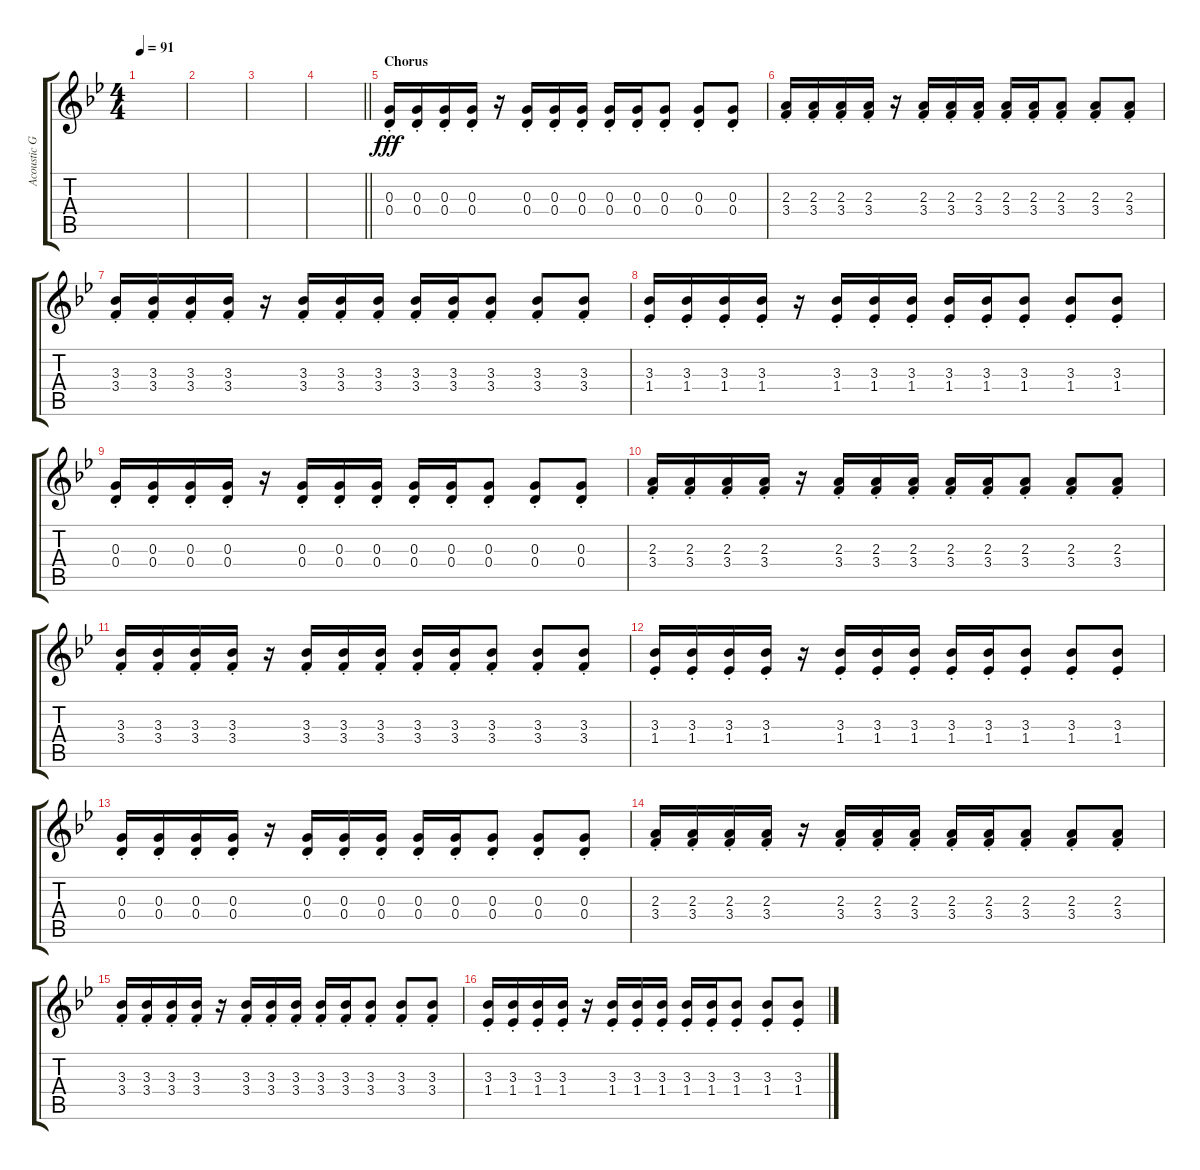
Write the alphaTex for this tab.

\track ("Acoustic Guitar" "Acoustic G") {instrument acousticguitarsteel}
\staff {score tabs}
\tuning (E4 B3 G3 D3 A2 E2) {hide}
\ts (4 4)
\tempo 91
\clef g2
\ks bb
|
|
|
\barLineRight lightlight
|
\section ("" "Chorus")
(0.3{st} 0.4{st}).16{dy fff} (0.3{st} 0.4{st}).16 (0.3{st} 0.4{st}).16 (0.3{st} 0.4{st}).16 r.16 (0.3{st} 0.4{st}).16 (0.3{st} 0.4{st}).16 (0.3{st} 0.4{st}).16 (0.3{st} 0.4{st}).16 (0.3{st} 0.4{st}).16 (0.3{st} 0.4{st}).8 (0.3{st} 0.4{st}).8 (0.3{st} 0.4{st}).8 |
(2.3{st} 3.4{st}).16 (2.3{st} 3.4{st}).16 (2.3{st} 3.4{st}).16 (2.3{st} 3.4{st}).16 r.16 (2.3{st} 3.4{st}).16 (2.3{st} 3.4{st}).16 (2.3{st} 3.4{st}).16 (2.3{st} 3.4{st}).16 (2.3{st} 3.4{st}).16 (2.3{st} 3.4{st}).8 (2.3{st} 3.4{st}).8 (2.3{st} 3.4{st}).8 |
(3.3{st} 3.4{st}).16 (3.3{st} 3.4{st}).16 (3.3{st} 3.4{st}).16 (3.3{st} 3.4{st}).16 r.16 (3.3{st} 3.4{st}).16 (3.3{st} 3.4{st}).16 (3.3{st} 3.4{st}).16 (3.3{st} 3.4{st}).16 (3.3{st} 3.4{st}).16 (3.3{st} 3.4{st}).8 (3.3{st} 3.4{st}).8 (3.3{st} 3.4{st}).8 |
(3.3{st} 1.4{st}).16 (3.3{st} 1.4{st}).16 (3.3{st} 1.4{st}).16 (3.3{st} 1.4{st}).16 r.16 (3.3{st} 1.4{st}).16 (3.3{st} 1.4{st}).16 (3.3{st} 1.4{st}).16 (3.3{st} 1.4{st}).16 (3.3{st} 1.4{st}).16 (3.3{st} 1.4{st}).8 (3.3{st} 1.4{st}).8 (3.3{st} 1.4{st}).8 |
(0.3{st} 0.4{st}).16 (0.3{st} 0.4{st}).16 (0.3{st} 0.4{st}).16 (0.3{st} 0.4{st}).16 r.16 (0.3{st} 0.4{st}).16 (0.3{st} 0.4{st}).16 (0.3{st} 0.4{st}).16 (0.3{st} 0.4{st}).16 (0.3{st} 0.4{st}).16 (0.3{st} 0.4{st}).8 (0.3{st} 0.4{st}).8 (0.3{st} 0.4{st}).8 |
(2.3{st} 3.4{st}).16 (2.3{st} 3.4{st}).16 (2.3{st} 3.4{st}).16 (2.3{st} 3.4{st}).16 r.16 (2.3{st} 3.4{st}).16 (2.3{st} 3.4{st}).16 (2.3{st} 3.4{st}).16 (2.3{st} 3.4{st}).16 (2.3{st} 3.4{st}).16 (2.3{st} 3.4{st}).8 (2.3{st} 3.4{st}).8 (2.3{st} 3.4{st}).8 |
(3.3{st} 3.4{st}).16 (3.3{st} 3.4{st}).16 (3.3{st} 3.4{st}).16 (3.3{st} 3.4{st}).16 r.16 (3.3{st} 3.4{st}).16 (3.3{st} 3.4{st}).16 (3.3{st} 3.4{st}).16 (3.3{st} 3.4{st}).16 (3.3{st} 3.4{st}).16 (3.3{st} 3.4{st}).8 (3.3{st} 3.4{st}).8 (3.3{st} 3.4{st}).8 |
(3.3{st} 1.4{st}).16 (3.3{st} 1.4{st}).16 (3.3{st} 1.4{st}).16 (3.3{st} 1.4{st}).16 r.16 (3.3{st} 1.4{st}).16 (3.3{st} 1.4{st}).16 (3.3{st} 1.4{st}).16 (3.3{st} 1.4{st}).16 (3.3{st} 1.4{st}).16 (3.3{st} 1.4{st}).8 (3.3{st} 1.4{st}).8 (3.3{st} 1.4{st}).8 |
(0.3{st} 0.4{st}).16 (0.3{st} 0.4{st}).16 (0.3{st} 0.4{st}).16 (0.3{st} 0.4{st}).16 r.16 (0.3{st} 0.4{st}).16 (0.3{st} 0.4{st}).16 (0.3{st} 0.4{st}).16 (0.3{st} 0.4{st}).16 (0.3{st} 0.4{st}).16 (0.3{st} 0.4{st}).8 (0.3{st} 0.4{st}).8 (0.3{st} 0.4{st}).8 |
(2.3{st} 3.4{st}).16 (2.3{st} 3.4{st}).16 (2.3{st} 3.4{st}).16 (2.3{st} 3.4{st}).16 r.16 (2.3{st} 3.4{st}).16 (2.3{st} 3.4{st}).16 (2.3{st} 3.4{st}).16 (2.3{st} 3.4{st}).16 (2.3{st} 3.4{st}).16 (2.3{st} 3.4{st}).8 (2.3{st} 3.4{st}).8 (2.3{st} 3.4{st}).8 |
(3.3{st} 3.4{st}).16 (3.3{st} 3.4{st}).16 (3.3{st} 3.4{st}).16 (3.3{st} 3.4{st}).16 r.16 (3.3{st} 3.4{st}).16 (3.3{st} 3.4{st}).16 (3.3{st} 3.4{st}).16 (3.3{st} 3.4{st}).16 (3.3{st} 3.4{st}).16 (3.3{st} 3.4{st}).8 (3.3{st} 3.4{st}).8 (3.3{st} 3.4{st}).8 |
(3.3{st} 1.4{st}).16 (3.3{st} 1.4{st}).16 (3.3{st} 1.4{st}).16 (3.3{st} 1.4{st}).16 r.16 (3.3{st} 1.4{st}).16 (3.3{st} 1.4{st}).16 (3.3{st} 1.4{st}).16 (3.3{st} 1.4{st}).16 (3.3{st} 1.4{st}).16 (3.3{st} 1.4{st}).8 (3.3{st} 1.4{st}).8 (3.3{st} 1.4{st}).8
